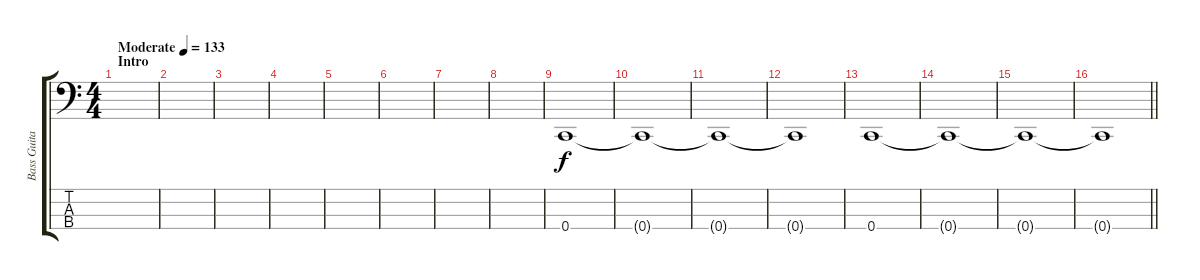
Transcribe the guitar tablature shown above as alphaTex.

\track ("Bass Guitar" "Bass Guita") {instrument electricbasspick}
\staff {score tabs}
\tuning (F2 C2 G1 C1) {hide}
\ts (4 4)
\section ("" "Intro")
\tempo (133 "Moderate")
\clef f4
\ks c
|
|
|
|
|
|
|
|
0.4.1 |
0.4{t}.1 |
0.4{t}.1 |
0.4{t}.1 |
0.4.1 |
0.4{t}.1 |
0.4{t}.1 |
\barLineRight lightlight
0.4{t}.1
